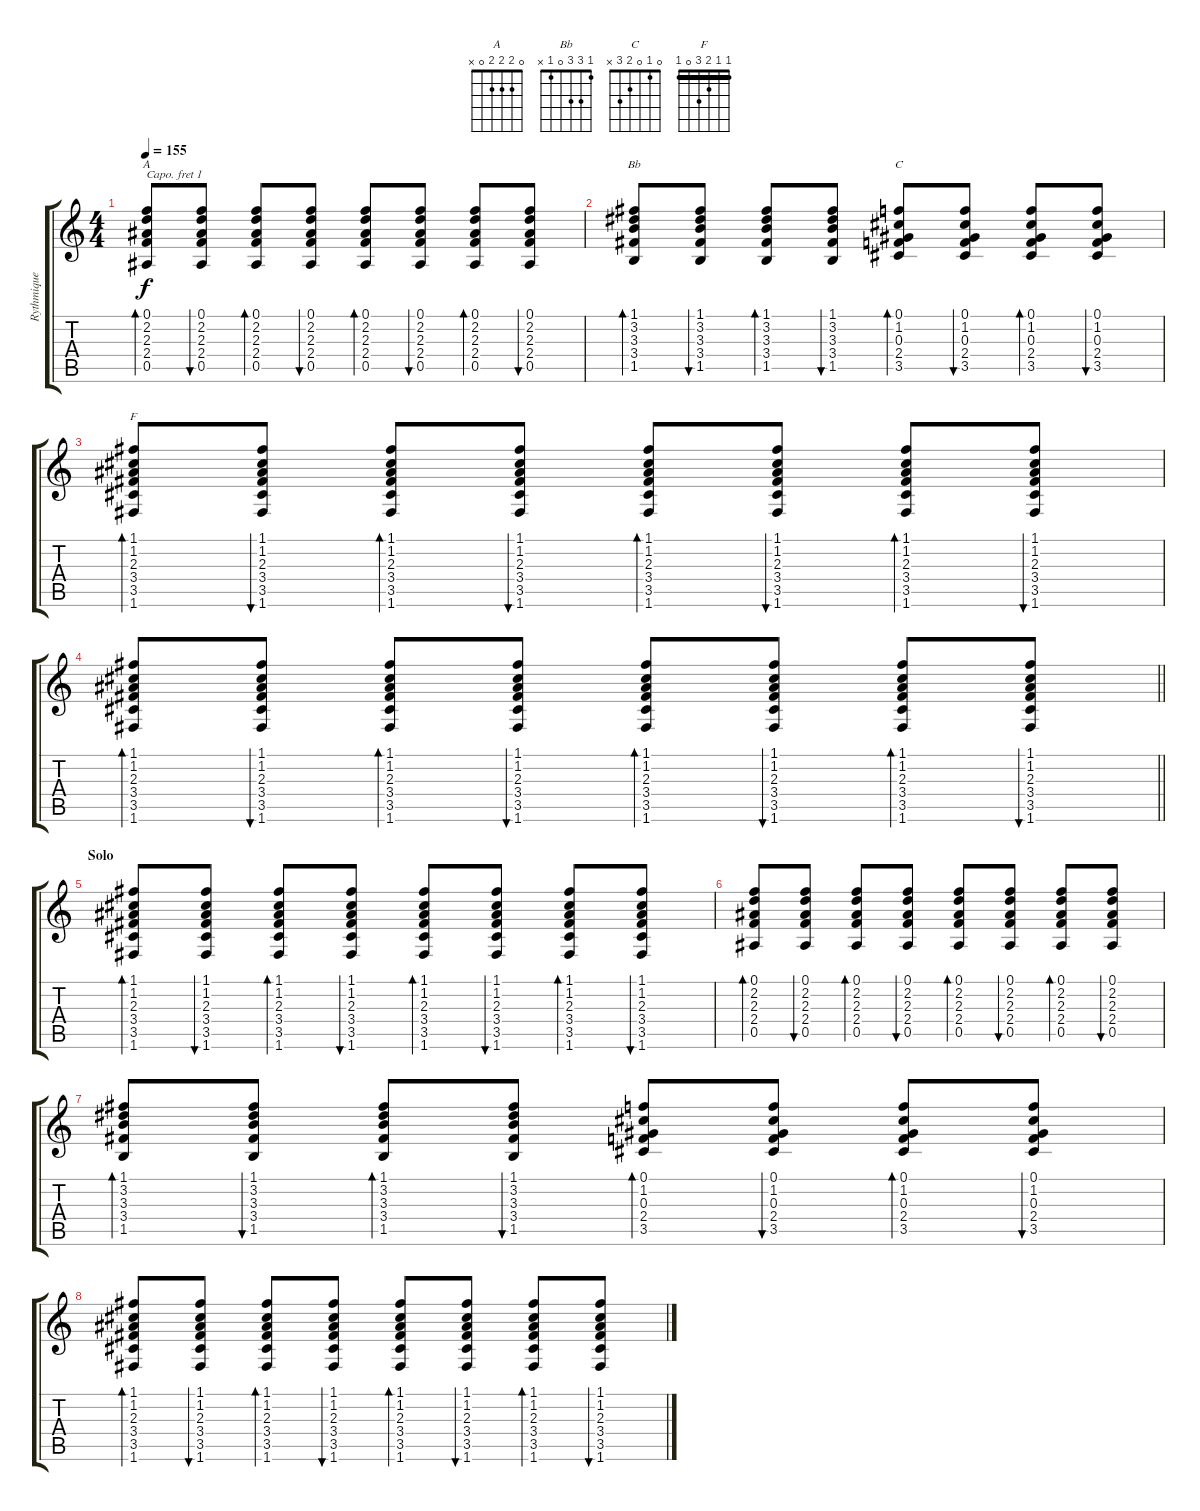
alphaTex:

\track ("Rythmique" "Rythmique") {instrument acousticguitarsteel}
\staff {score tabs}
\capo 1
\tuning (E4 B3 G3 D3 A2 E2) {hide}
\chord ("A" 0 2 2 2 0 x)
\chord ("Bb" 1 3 3 0 1 x)
\chord ("C" 0 1 0 2 3 x)
\chord ("F" 1 1 2 3 0 1) {barre 1}
\ts (4 4)
\tempo 155
\clef g2
\ks c
(0.1 2.2 2.3 2.4 0.5).8{bd 60 ch "A" dy f} (0.1 2.2 2.3 2.4 0.5).8{bu 60} (0.1 2.2 2.3 2.4 0.5).8{bd 60} (0.1 2.2 2.3 2.4 0.5).8{bu 60} (0.1 2.2 2.3 2.4 0.5).8{bd 60} (0.1 2.2 2.3 2.4 0.5).8{bu 60} (0.1 2.2 2.3 2.4 0.5).8{bd 60} (0.1 2.2 2.3 2.4 0.5).8{bu 60} |
(1.1 3.2 3.3 3.4 1.5).8{bd 60 ch "Bb"} (1.1 3.2 3.3 3.4 1.5).8{bu 60} (1.1 3.2 3.3 3.4 1.5).8{bd 60} (1.1 3.2 3.3 3.4 1.5).8{bu 60} (0.1 1.2 0.3 2.4 3.5).8{bd 60 ch "C"} (0.1 1.2 0.3 2.4 3.5).8{bu 60} (0.1 1.2 0.3 2.4 3.5).8{bd 60} (0.1 1.2 0.3 2.4 3.5).8{bu 60} |
(1.1 1.2 2.3 3.4 3.5 1.6).8{bd 60 ch "F"} (1.1 1.2 2.3 3.4 3.5 1.6).8{bu 60} (1.1 1.2 2.3 3.4 3.5 1.6).8{bd 60} (1.1 1.2 2.3 3.4 3.5 1.6).8{bu 60} (1.1 1.2 2.3 3.4 3.5 1.6).8{bd 60} (1.1 1.2 2.3 3.4 3.5 1.6).8{bu 60} (1.1 1.2 2.3 3.4 3.5 1.6).8{bd 60} (1.1 1.2 2.3 3.4 3.5 1.6).8{bu 60} |
\barLineRight lightlight
(1.1 1.2 2.3 3.4 3.5 1.6).8{bd 60} (1.1 1.2 2.3 3.4 3.5 1.6).8{bu 60} (1.1 1.2 2.3 3.4 3.5 1.6).8{bd 60} (1.1 1.2 2.3 3.4 3.5 1.6).8{bu 60} (1.1 1.2 2.3 3.4 3.5 1.6).8{bd 60} (1.1 1.2 2.3 3.4 3.5 1.6).8{bu 60} (1.1 1.2 2.3 3.4 3.5 1.6).8{bd 60} (1.1 1.2 2.3 3.4 3.5 1.6).8{bu 60} |
\section ("" "Solo")
(1.1 1.2 2.3 3.4 3.5 1.6).8{bd 60} (1.1 1.2 2.3 3.4 3.5 1.6).8{bu 60} (1.1 1.2 2.3 3.4 3.5 1.6).8{bd 60} (1.1 1.2 2.3 3.4 3.5 1.6).8{bu 60} (1.1 1.2 2.3 3.4 3.5 1.6).8{bd 60} (1.1 1.2 2.3 3.4 3.5 1.6).8{bu 60} (1.1 1.2 2.3 3.4 3.5 1.6).8{bd 60} (1.1 1.2 2.3 3.4 3.5 1.6).8{bu 60} |
(0.1 2.2 2.3 2.4 0.5).8{bd 60} (0.1 2.2 2.3 2.4 0.5).8{bu 60} (0.1 2.2 2.3 2.4 0.5).8{bd 60} (0.1 2.2 2.3 2.4 0.5).8{bu 60} (0.1 2.2 2.3 2.4 0.5).8{bd 60} (0.1 2.2 2.3 2.4 0.5).8{bu 60} (0.1 2.2 2.3 2.4 0.5).8{bd 60} (0.1 2.2 2.3 2.4 0.5).8{bu 60} |
(1.1 3.2 3.3 3.4 1.5).8{bd 60} (1.1 3.2 3.3 3.4 1.5).8{bu 60} (1.1 3.2 3.3 3.4 1.5).8{bd 60} (1.1 3.2 3.3 3.4 1.5).8{bu 60} (0.1 1.2 0.3 2.4 3.5).8{bd 60} (0.1 1.2 0.3 2.4 3.5).8{bu 60} (0.1 1.2 0.3 2.4 3.5).8{bd 60} (0.1 1.2 0.3 2.4 3.5).8{bu 60} |
(1.1 1.2 2.3 3.4 3.5 1.6).8{bd 60} (1.1 1.2 2.3 3.4 3.5 1.6).8{bu 60} (1.1 1.2 2.3 3.4 3.5 1.6).8{bd 60} (1.1 1.2 2.3 3.4 3.5 1.6).8{bu 60} (1.1 1.2 2.3 3.4 3.5 1.6).8{bd 60} (1.1 1.2 2.3 3.4 3.5 1.6).8{bu 60} (1.1 1.2 2.3 3.4 3.5 1.6).8{bd 60} (1.1 1.2 2.3 3.4 3.5 1.6).8{bu 60}
